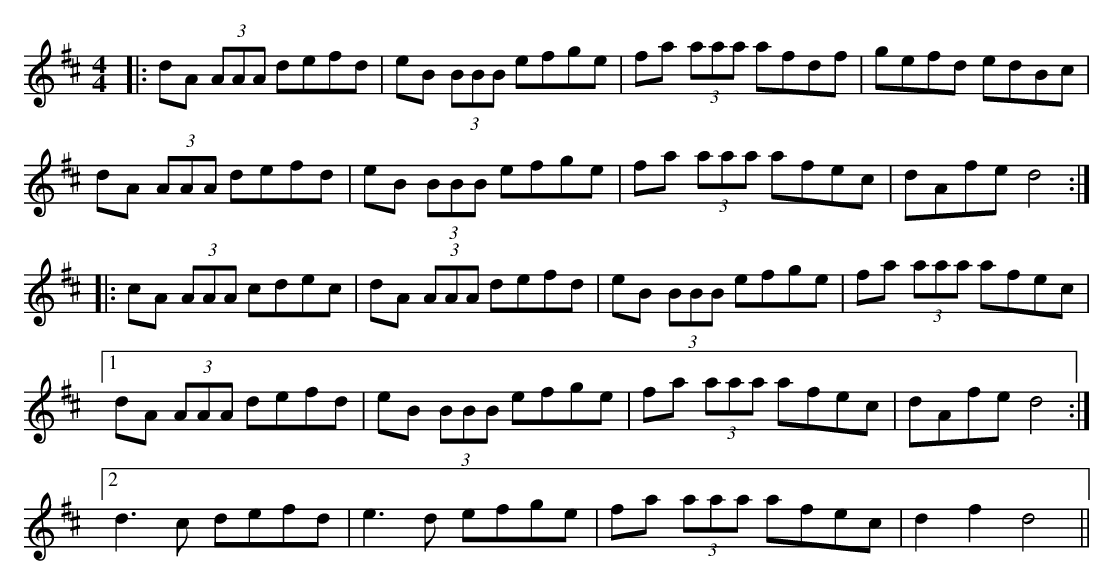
X:1
M:4/4
K:D
|:dA (3AAA defd|eB (3BBB efge|fa (3aaa afdf|gefd edBc|
dA (3AAA defd|eB (3BBB efge|fa (3aaa afec|dAfe d4:|
|:cA (3AAA cdec|dA (3AAA defd|eB (3BBB efge|fa (3aaa afec|
[1 dA (3AAA defd|eB (3BBB efge|fa (3aaa afec|dAfe d4:|
[2 d3c defd|e3d efge|fa (3aaa afec|d2f2 d4||
